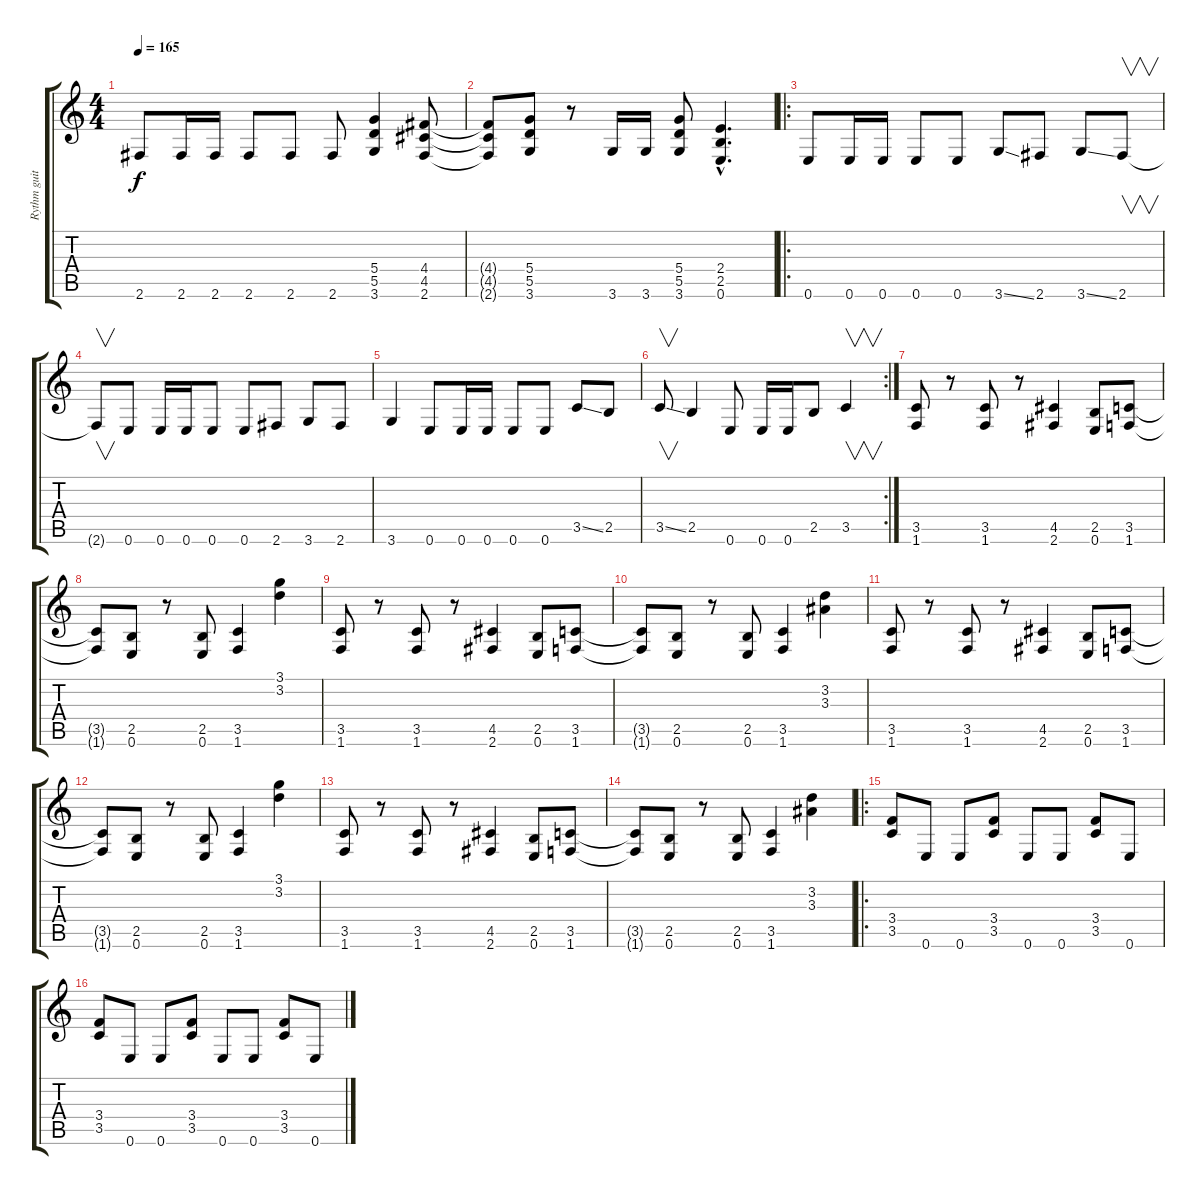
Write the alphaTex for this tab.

\track ("Rythm guitar" "Rythm guit") {instrument distortionguitar}
\staff {score tabs}
\tuning (E4 B3 G3 D3 A2 E2) {hide}
\ts (4 4)
\tempo 165
\clef g2
\ks c
2.6.8{dy f} 2.6.16 2.6.16 2.6.8 2.6.8 2.6.8 (5.4 5.5 3.6).4 (4.4 4.5 2.6).8 |
(4.4{t} 4.5{t} 2.6{t}).8 (5.4 5.5 3.6).8 r.8 3.6.16 3.6.16 (5.4 5.5 3.6).8 (2.4{hac} 2.5{hac} 0.6{hac}).4{d} |
\ro
0.6.8 0.6.16 0.6.16 0.6.8 0.6.8 3.6{ss}.8 2.6.8 3.6{ss}.8 2.6.8{v} |
2.6{t}.8{v} 0.6.8 0.6.16 0.6.16 0.6.8 0.6.8 2.6.8 3.6.8 2.6.8 |
3.6.4 0.6.8 0.6.16 0.6.16 0.6.8 0.6.8 3.5{ss}.8 2.5.8 |
\rc 2
3.5{ss}.8{v} 2.5.4 0.6.8 0.6.16 0.6.16 2.5.8 3.5.4{v} |
(3.5 1.6).8 r.8 (3.5 1.6).8 r.8 (4.5 2.6).4 (2.5 0.6).8 (3.5 1.6).8 |
(3.5{t} 1.6{t}).8 (2.5 0.6).8 r.8 (2.5 0.6).8 (3.5 1.6).4 (3.1 3.2).4 |
(3.5 1.6).8 r.8 (3.5 1.6).8 r.8 (4.5 2.6).4 (2.5 0.6).8 (3.5 1.6).8 |
(3.5{t} 1.6{t}).8 (2.5 0.6).8 r.8 (2.5 0.6).8 (3.5 1.6).4 (3.2 3.3).4 |
(3.5 1.6).8 r.8 (3.5 1.6).8 r.8 (4.5 2.6).4 (2.5 0.6).8 (3.5 1.6).8 |
(3.5{t} 1.6{t}).8 (2.5 0.6).8 r.8 (2.5 0.6).8 (3.5 1.6).4 (3.1 3.2).4 |
(3.5 1.6).8 r.8 (3.5 1.6).8 r.8 (4.5 2.6).4 (2.5 0.6).8 (3.5 1.6).8 |
(3.5{t} 1.6{t}).8 (2.5 0.6).8 r.8 (2.5 0.6).8 (3.5 1.6).4 (3.2 3.3).4 |
\ro
(3.4 3.5).8 0.6.8 0.6.8 (3.4 3.5).8 0.6.8 0.6.8 (3.4 3.5).8 0.6.8 |
(3.4 3.5).8 0.6.8 0.6.8 (3.4 3.5).8 0.6.8 0.6.8 (3.4 3.5).8 0.6.8
